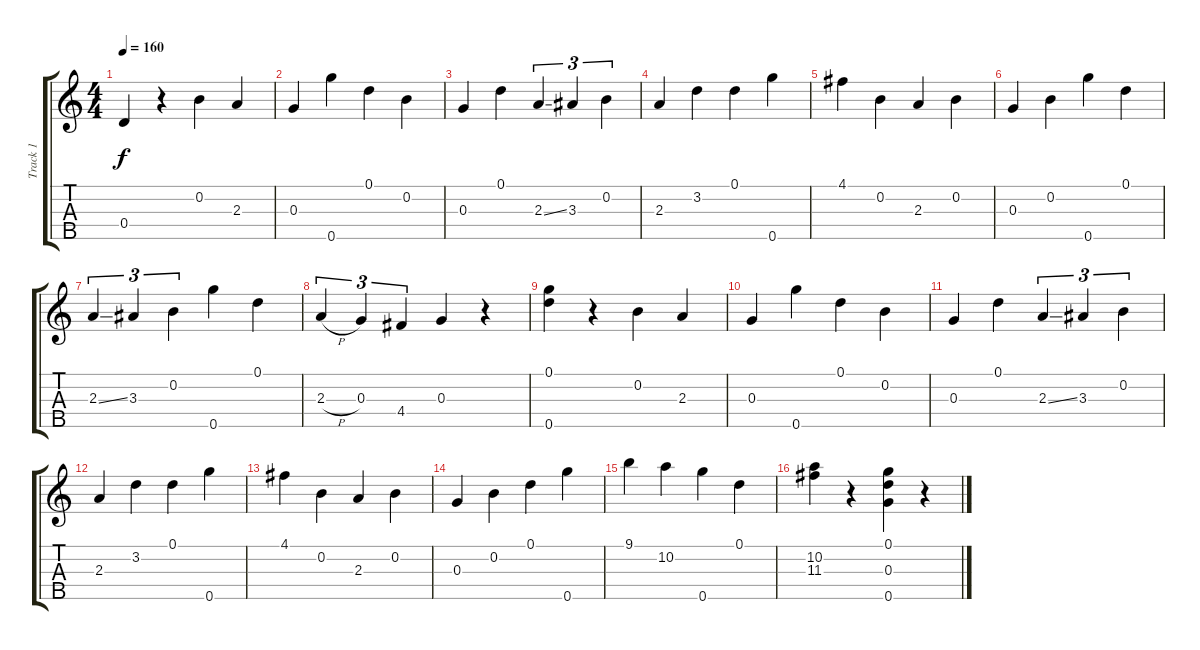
\track ("Track 1" "Track 1") {instrument acousticguitarnylon}
\staff {score tabs}
\tuning (D4 B3 G3 D3 G4) {hide}
\ts (4 4)
\tempo 160
\clef g2
\ks c
0.4.4{dy f} r.4 0.2.4 2.3.4 |
0.3.4 0.5.4 0.1.4 0.2.4 |
0.3.4 0.1.4 2.3{ss}.4{tu (3 2)} 3.3.4{tu (3 2)} 0.2.4{tu (3 2)} |
2.3.4 3.2.4 0.1.4 0.5.4 |
4.1.4 0.2.4 2.3.4 0.2.4 |
0.3.4 0.2.4 0.5.4 0.1.4 |
2.3{ss}.4{tu (3 2)} 3.3.4{tu (3 2)} 0.2.4{tu (3 2)} 0.5.4 0.1.4 |
2.3{h}.4{tu (3 2)} 0.3.4{tu (3 2)} 4.4.4{tu (3 2)} 0.3.4 r.4 |
(0.1 0.5).4 r.4 0.2.4 2.3.4 |
0.3.4 0.5.4 0.1.4 0.2.4 |
0.3.4 0.1.4 2.3{ss}.4{tu (3 2)} 3.3.4{tu (3 2)} 0.2.4{tu (3 2)} |
2.3.4 3.2.4 0.1.4 0.5.4 |
4.1.4 0.2.4 2.3.4 0.2.4 |
0.3.4 0.2.4 0.1.4 0.5.4 |
9.1.4 10.2.4 0.5.4 0.1.4 |
(10.2 11.3).4 r.4 (0.1 0.3 0.5).4 r.4
